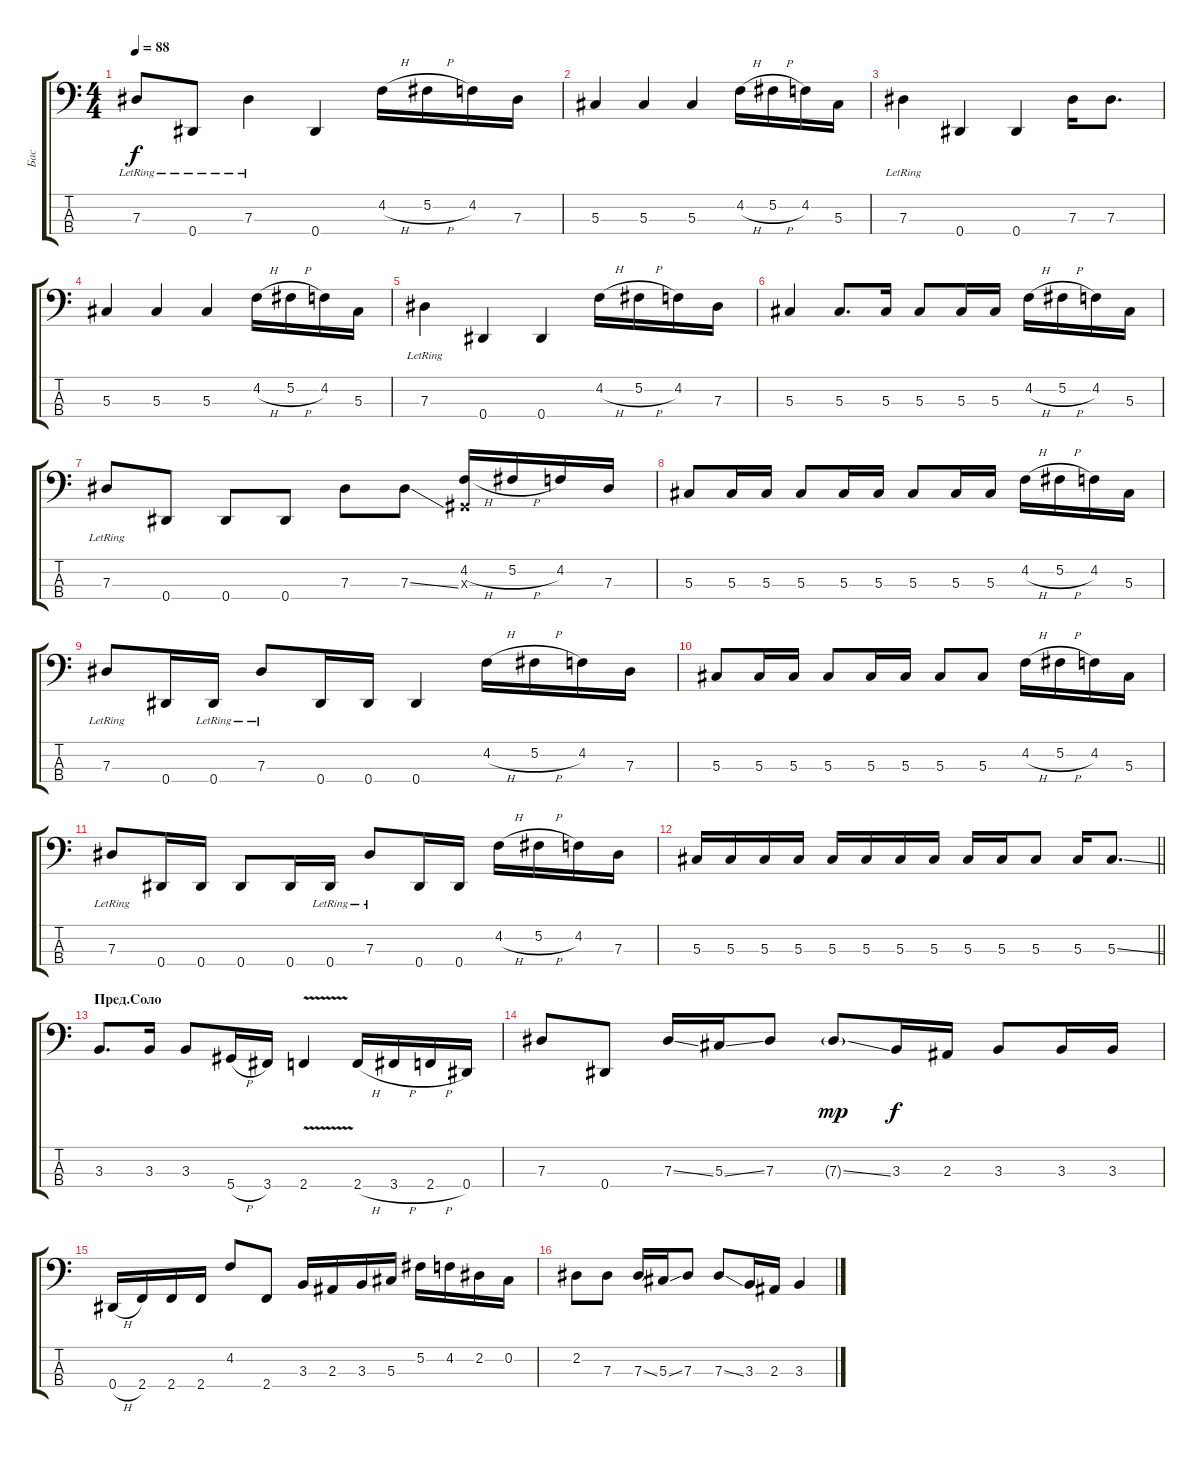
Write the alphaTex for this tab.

\track ("Бас" "Бас") {instrument electricbassfinger}
\staff {score tabs}
\tuning (Gb2 Db2 Ab1 Eb1) {hide}
\ts (4 4)
\tempo 88
\clef f4
\ks c
7.3{lr}.8{dy f} 0.4{lr}.8 7.3{lr}.4 0.4.4 4.2{h}.16 5.2{h}.16 4.2.16 7.3.16 |
5.3.4 5.3.4 5.3.4 4.2{h}.16 5.2{h}.16 4.2.16 5.3.16 |
7.3{lr}.4 0.4.4 0.4.4 7.3.16 7.3.8{d} |
5.3.4 5.3.4 5.3.4 4.2{h}.16 5.2{h}.16 4.2.16 5.3.16 |
7.3{lr}.4 0.4.4 0.4.4 4.2{h}.16 5.2{h}.16 4.2.16 7.3.16 |
5.3.4 5.3.8{d} 5.3.16 5.3.8 5.3.16 5.3.16 4.2{h}.16 5.2{h}.16 4.2.16 5.3.16 |
7.3{lr}.8 0.4.8 0.4.8 0.4.8 7.3.8 7.3{ss}.8 (4.2{h} 0.3{x}).16 5.2{h}.16 4.2.16 7.3.16 |
5.3.8 5.3.16 5.3.16 5.3.8 5.3.16 5.3.16 5.3.8 5.3.16 5.3.16 4.2{h}.16 5.2{h}.16 4.2.16 5.3.16 |
7.3{lr}.8 0.4.16 0.4{lr}.16 7.3{lr}.8 0.4.16 0.4.16 0.4.4 4.2{h}.16 5.2{h}.16 4.2.16 7.3.16 |
5.3.8 5.3.16 5.3.16 5.3.8 5.3.16 5.3.16 5.3.8 5.3.8 4.2{h}.16 5.2{h}.16 4.2.16 5.3.16 |
7.3{lr}.8 0.4.16 0.4.16 0.4.8 0.4.16 0.4{lr}.16 7.3{lr}.8 0.4.16 0.4.16 4.2{h}.16 5.2{h}.16 4.2.16 7.3.16 |
\barLineRight lightlight
5.3.16 5.3.16 5.3.16 5.3.16 5.3.16 5.3.16 5.3.16 5.3.16 5.3.16 5.3.16 5.3.8 5.3.16 5.3{ss}.8{d} |
\section ("" "Пред.Соло")
3.3.8{d} 3.3.16 3.3.8 5.4{h}.16 3.4.16 2.4{v}.4 2.4{h}.16 3.4{h}.16 2.4{h}.16 0.4.16 |
7.3.8 0.4.8 7.3{ss}.16 5.3{ss}.16 7.3.8 7.3{ss g}.8{dy mp} 3.3.16{dy f} 2.3.16 3.3.8 3.3.16 3.3.16 |
0.4{h}.16 2.4.16 2.4.16 2.4.16 4.2.8 2.4.8 3.3.16 2.3.16 3.3.16 5.3.16 5.2.16 4.2.16 2.2.16 0.2.16 |
2.2.8 7.3.8 7.3{ss}.16 5.3{ss}.16 7.3.8 7.3{ss}.8 3.3.16 2.3.16 3.3.4
